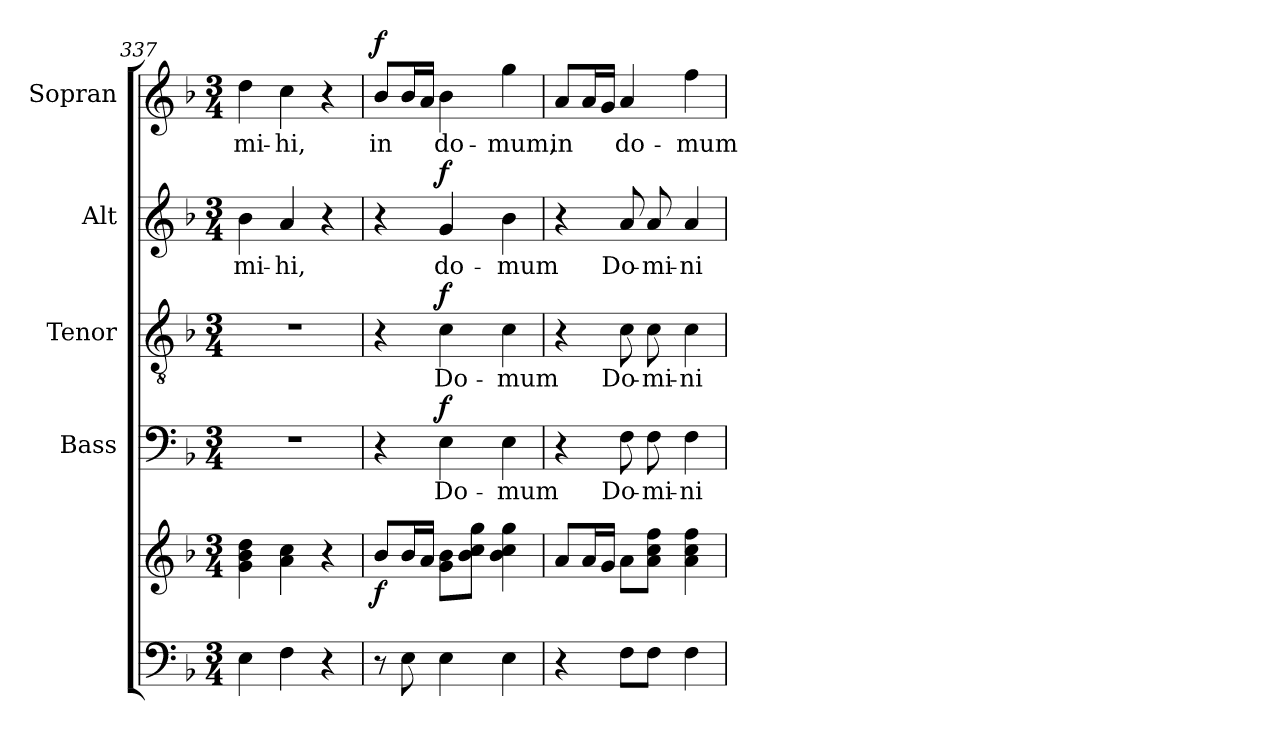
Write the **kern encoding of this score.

**kern	**kern	**dynam	**kern	**text	**dynam	**kern	**text	**dynam	**kern	**text	**dynam	**kern	**text	**dynam
*part5	*part5	*part5	*part4	*part4	*part4	*part3	*part3	*part3	*part2	*part2	*part2	*part1	*part1	*part1
*staff6	*staff5	*staff5/6	*staff4	*staff4	*staff4	*staff3	*staff3	*staff3	*staff2	*staff2	*staff2	*staff1	*staff1	*staff1
*	*	*	*I"Bass	*	*	*I"Tenor	*	*	*I"Alt	*	*	*I"Sopran	*	*
*	*	*	*I'B.	*	*	*I'T.	*	*	*I'A.	*	*	*I'S.	*	*
*clefF4	*clefG2	*	*clefF4	*	*	*clefGv2	*	*	*clefG2	*	*	*clefG2	*	*
*k[b-]	*k[b-]	*	*k[b-]	*	*	*k[b-]	*	*	*k[b-]	*	*	*k[b-]	*	*
*F:	*F:	*	*F:	*	*	*F:	*	*	*F:	*	*	*F:	*	*
*M3/4	*M3/4	*	*M3/4	*	*	*M3/4	*	*	*M3/4	*	*	*M3/4	*	*
=337	=337	=337	=337	=337	=337	=337	=337	=337	=337	=337	=337	=337	=337	=337
!	!	!	!	!	!	!	!	!	!	!LO:LY:b	!	!	!LO:LY:b	!
4E\	4g\ 4b-\ 4dd\	.	2.r	.	.	2.r	.	.	4b-\	mi-	.	4dd\	mi-	.
!	!	!	!	!	!	!	!	!	!	!LO:LY:b	!	!	!LO:LY:b	!
4F\	4a\ 4cc\	.	.	.	.	.	.	.	4a/	-hi,	.	4cc\	-hi,	.
4r	4r	.	.	.	.	.	.	.	4r	.	.	4r	.	.
=338	=338	=338	=338	=338	=338	=338	=338	=338	=338	=338	=338	=338	=338	=338
!	!	!LO:DY:b	!	!	!	!	!	!	!	!	!	!	!LO:LY:b	!LO:DY:a
8r	8b-/L	f	4r	.	.	4r	.	.	4r	.	.	8b-/L	in	f
8E\	16b-/L	.	.	.	.	.	.	.	.	.	.	16b-/L	.	.
.	16a/JJ	.	.	.	.	.	.	.	.	.	.	16a/JJ	.	.
!	!	!	!	!LO:LY:b	!LO:DY:a	!	!LO:LY:b	!LO:DY:a	!	!LO:LY:b	!LO:DY:a	!	!LO:LY:b	!
4E\	8g\ 8b-\L	.	4E\	Do-	f	4c\	Do-	f	4g/	do-	f	4b-\	do-	.
.	8b-\ 8cc\ 8gg\J	.	.	.	.	.	.	.	.	.	.	.	.	.
!	!	!	!	!LO:LY:b	!	!	!LO:LY:b	!	!	!LO:LY:b	!	!	!LO:LY:b	!
4E\	4b-\ 4cc\ 4gg\	.	4E\	-mum	.	4c\	-mum	.	4b-\	-mum	.	4gg\	-mum,	.
!!LO:LB:g=z
=339	=339	=339	=339	=339	=339	=339	=339	=339	=339	=339	=339	=339	=339	=339
!	!	!	!	!	!	!	!	!	!	!	!	!	!LO:LY:b	!
4r	8a/L	.	4r	.	.	4r	.	.	4r	.	.	8a/L	in	.
.	16a/L	.	.	.	.	.	.	.	.	.	.	16a/L	.	.
.	16g/JJ	.	.	.	.	.	.	.	.	.	.	16g/JJ	.	.
!	!	!	!	!LO:LY:b	!	!	!LO:LY:b	!	!	!LO:LY:b	!	!	!LO:LY:b	!
8F\L	8a\L	.	8F\	Do-	.	8c\	Do-	.	8a/	Do-	.	4a/	do-	.
!	!	!	!	!LO:LY:b	!	!	!LO:LY:b	!	!	!LO:LY:b	!	!	!	!
8F\J	8a\ 8cc\ 8ff\J	.	8F\	-mi-	.	8c\	-mi-	.	8a/	-mi-	.	.	.	.
!	!	!	!	!LO:LY:b	!	!	!LO:LY:b	!	!	!LO:LY:b	!	!	!LO:LY:b	!
4F\	4a\ 4cc\ 4ff\	.	4F\	-ni	.	4c\	-ni	.	4a/	-ni	.	4ff\	-mum	.
=	=	=	=	=	=	=	=	=	=	=	=	=	=	=
*-	*-	*-	*-	*-	*-	*-	*-	*-	*-	*-	*-	*-	*-	*-
